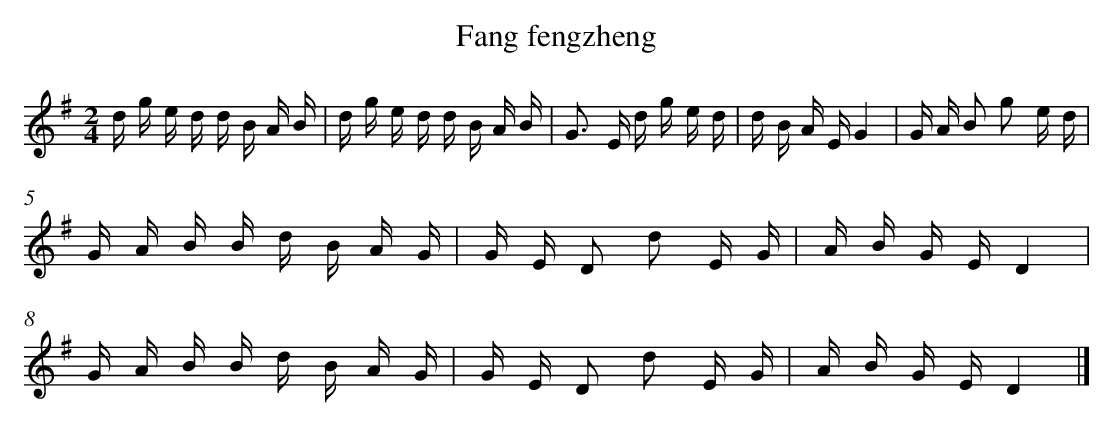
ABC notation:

X:1
T: Fang fengzheng
L: 1/16
M: 2/4
K: G
d g e d d B A B [I:setbarnb 1]|
d g e d d B A B |
G2> E2 d g e d |
d B A EG4 |
G A B2 g2 e d |
G A B B d B A G |
G E D2 d2 E G |
A B G ED4 |
G A B B d B A G |
G E D2 d2 E G |
A B G ED4 |]
